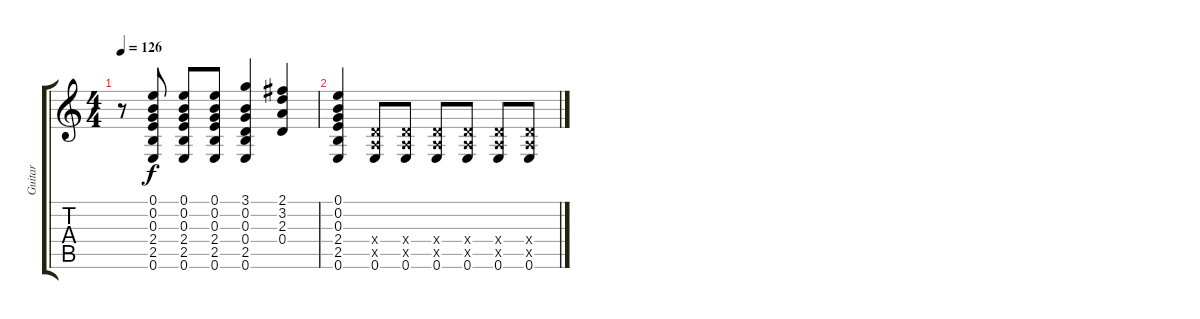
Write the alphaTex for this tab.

\track ("Guitar" "Guitar") {instrument distortionguitar}
\staff {score tabs}
\tuning (E4 B3 G3 D3 A2 E2) {hide}
\ts (4 4)
\tempo 126
\clef g2
\ks c
r.8{dy f} (0.1 0.2 0.3 2.4 2.5 0.6).8 (0.1 0.2 0.3 2.4 2.5 0.6).8 (0.1 0.2 0.3 2.4 2.5 0.6).8 (3.1 0.2 0.3 0.4 2.5 0.6).4 (2.1 3.2 2.3 0.4).4 |
(0.1 0.2 0.3 2.4 2.5 0.6).4 (0.4{x} 0.5{x} 0.6).8 (0.4{x} 0.5{x} 0.6).8 (0.4{x} 0.5{x} 0.6).8 (0.4{x} 0.5{x} 0.6).8 (0.4{x} 0.5{x} 0.6).8 (0.4{x} 0.5{x} 0.6).8
